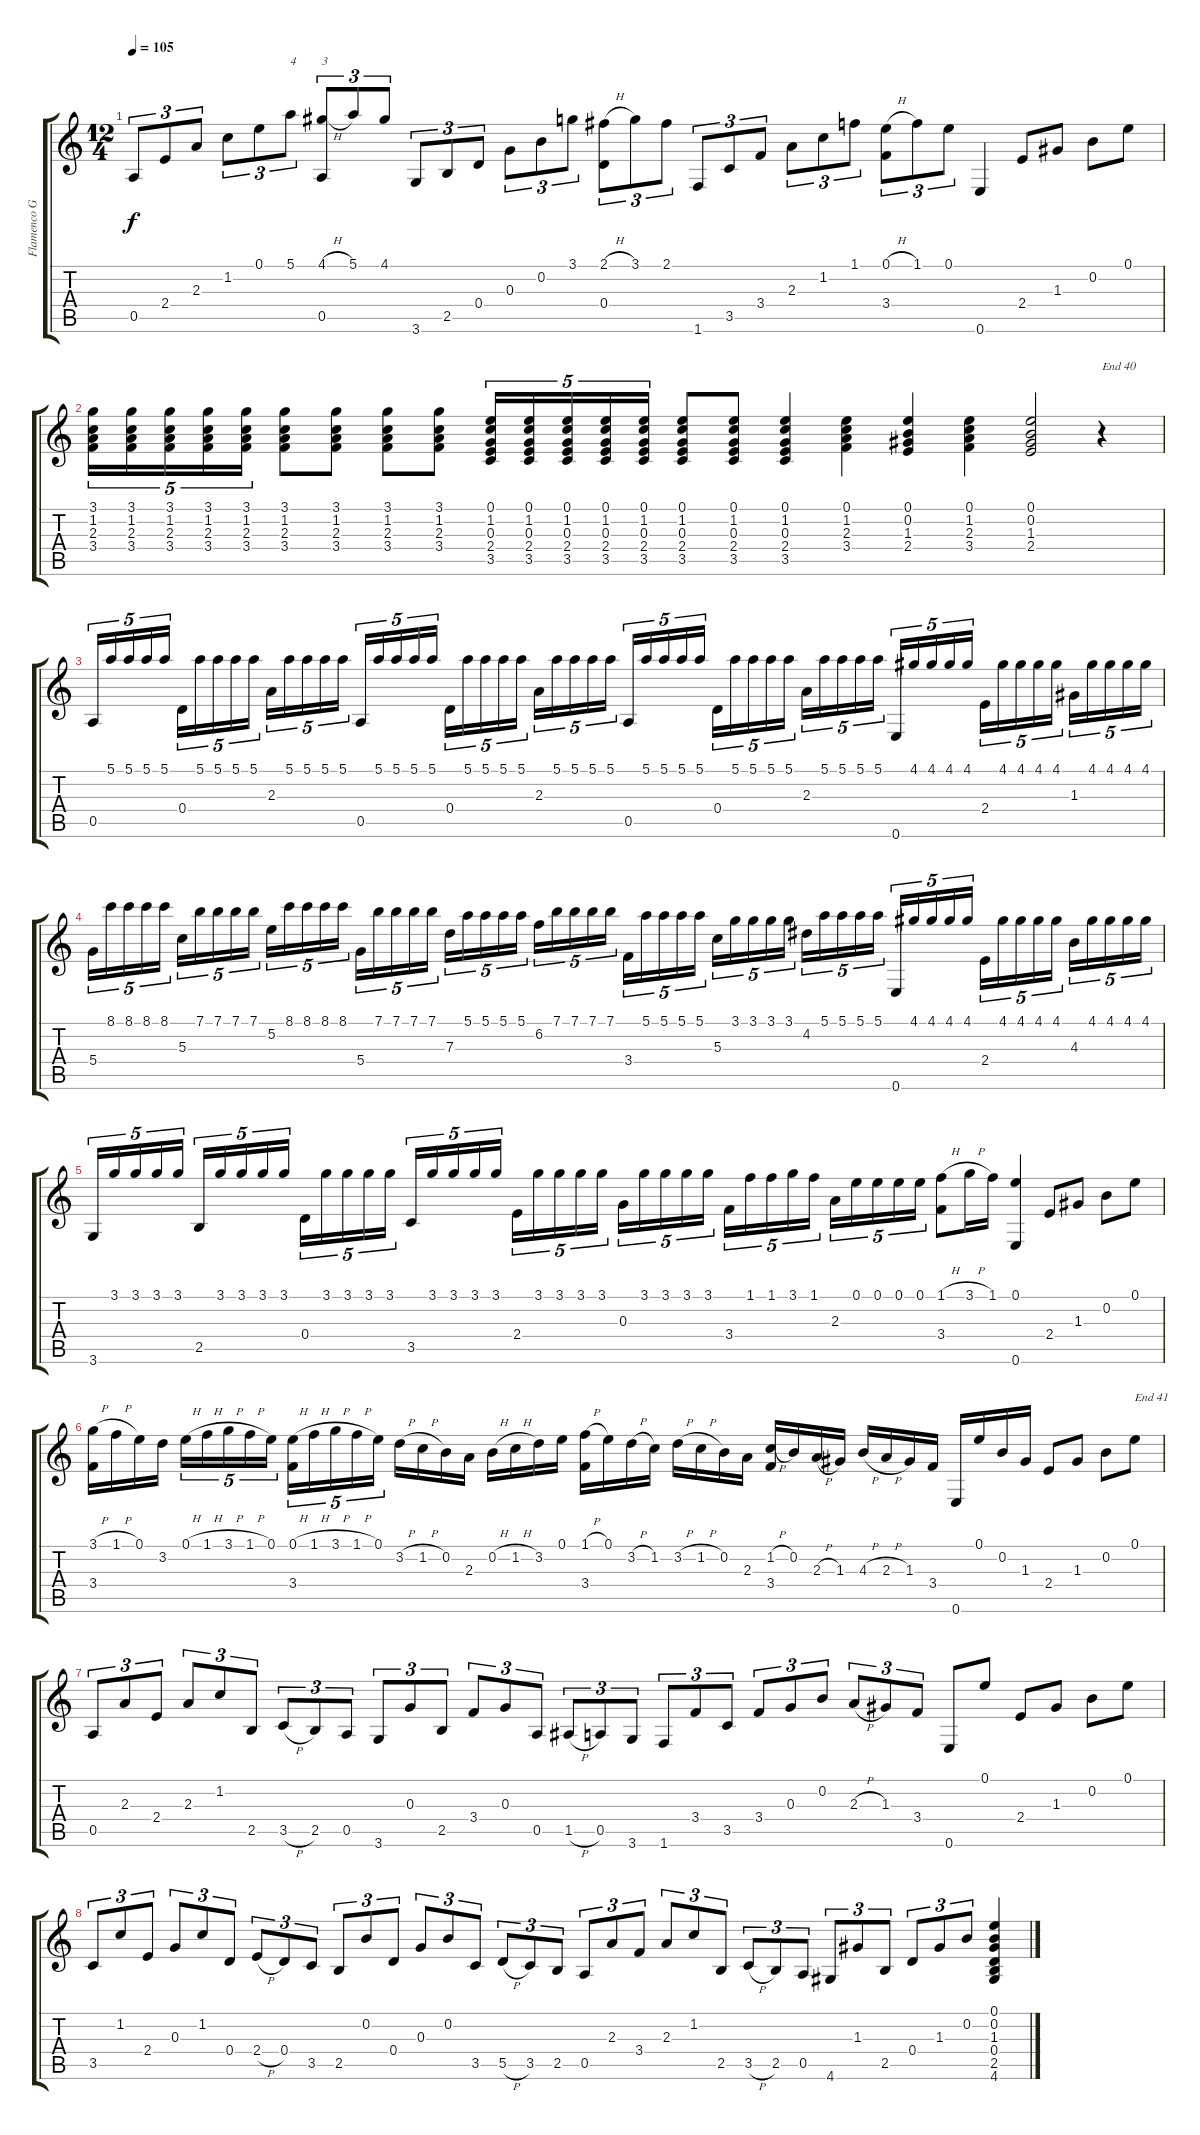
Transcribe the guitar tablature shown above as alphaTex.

\track ("Flamenco Guitar" "Flamenco G") {instrument acousticguitarnylon}
\staff {score tabs}
\tuning (E4 B3 G3 D3 A2 E2) {hide}
\ts (12 4)
\tempo 105
\clef g2
\ks c
0.5.8{tu (3 2) dy f} 2.4.8{tu (3 2)} 2.3.8{tu (3 2)} 1.2.8{tu (3 2)} 0.1.8{tu (3 2)} 5.1.8{tu (3 2) txt "4"} (4.1{h} 0.5).8{tu (3 2) txt "3"} 5.1.8{tu (3 2)} 4.1.8{tu (3 2)} 3.6.8{tu (3 2)} 2.5.8{tu (3 2)} 0.4.8{tu (3 2)} 0.3.8{tu (3 2)} 0.2.8{tu (3 2)} 3.1.8{tu (3 2)} (2.1{h} 0.4).8{tu (3 2)} 3.1.8{tu (3 2)} 2.1.8{tu (3 2)} 1.6.8{tu (3 2)} 3.5.8{tu (3 2)} 3.4.8{tu (3 2)} 2.3.8{tu (3 2)} 1.2.8{tu (3 2)} 1.1.8{tu (3 2)} (0.1{h} 3.4).8{tu (3 2)} 1.1.8{tu (3 2)} 0.1.8{tu (3 2)} 0.6.4 2.4.8 1.3.8 0.2.8 0.1.8 |
(3.1 1.2 2.3 3.4).16{tu (5 4)} (3.1 1.2 2.3 3.4).16{tu (5 4)} (3.1 1.2 2.3 3.4).16{tu (5 4)} (3.1 1.2 2.3 3.4).16{tu (5 4)} (3.1 1.2 2.3 3.4).16{tu (5 4)} (3.1 1.2 2.3 3.4).8 (3.1 1.2 2.3 3.4).8 (3.1 1.2 2.3 3.4).8 (3.1 1.2 2.3 3.4).8 (0.1 1.2 0.3 2.4 3.5).16{tu (5 4)} (0.1 1.2 0.3 2.4 3.5).16{tu (5 4)} (0.1 1.2 0.3 2.4 3.5).16{tu (5 4)} (0.1 1.2 0.3 2.4 3.5).16{tu (5 4)} (0.1 1.2 0.3 2.4 3.5).16{tu (5 4)} (0.1 1.2 0.3 2.4 3.5).8 (0.1 1.2 0.3 2.4 3.5).8 (0.1 1.2 0.3 2.4 3.5).4 (0.1 1.2 2.3 3.4).4 (0.1 0.2 1.3 2.4).4 (0.1 1.2 2.3 3.4).4 (0.1 0.2 1.3 2.4).2 r.4{txt "End 40"} |
0.5.16{tu (5 4)} 5.1.16{tu (5 4)} 5.1.16{tu (5 4)} 5.1.16{tu (5 4)} 5.1.16{tu (5 4) beam splitsecondary} 0.4.16{tu (5 4)} 5.1.16{tu (5 4)} 5.1.16{tu (5 4)} 5.1.16{tu (5 4)} 5.1.16{tu (5 4) beam splitsecondary} 2.3.16{tu (5 4)} 5.1.16{tu (5 4)} 5.1.16{tu (5 4)} 5.1.16{tu (5 4)} 5.1.16{tu (5 4)} 0.5.16{tu (5 4)} 5.1.16{tu (5 4)} 5.1.16{tu (5 4)} 5.1.16{tu (5 4)} 5.1.16{tu (5 4) beam splitsecondary} 0.4.16{tu (5 4)} 5.1.16{tu (5 4)} 5.1.16{tu (5 4)} 5.1.16{tu (5 4)} 5.1.16{tu (5 4) beam splitsecondary} 2.3.16{tu (5 4)} 5.1.16{tu (5 4)} 5.1.16{tu (5 4)} 5.1.16{tu (5 4)} 5.1.16{tu (5 4)} 0.5.16{tu (5 4)} 5.1.16{tu (5 4)} 5.1.16{tu (5 4)} 5.1.16{tu (5 4)} 5.1.16{tu (5 4) beam splitsecondary} 0.4.16{tu (5 4)} 5.1.16{tu (5 4)} 5.1.16{tu (5 4)} 5.1.16{tu (5 4)} 5.1.16{tu (5 4) beam splitsecondary} 2.3.16{tu (5 4)} 5.1.16{tu (5 4)} 5.1.16{tu (5 4)} 5.1.16{tu (5 4)} 5.1.16{tu (5 4)} 0.6.16{tu (5 4)} 4.1.16{tu (5 4)} 4.1.16{tu (5 4)} 4.1.16{tu (5 4)} 4.1.16{tu (5 4) beam splitsecondary} 2.4.16{tu (5 4)} 4.1.16{tu (5 4)} 4.1.16{tu (5 4)} 4.1.16{tu (5 4)} 4.1.16{tu (5 4) beam splitsecondary} 1.3.16{tu (5 4)} 4.1.16{tu (5 4)} 4.1.16{tu (5 4)} 4.1.16{tu (5 4)} 4.1.16{tu (5 4)} |
5.4.16{tu (5 4)} 8.1.16{tu (5 4)} 8.1.16{tu (5 4)} 8.1.16{tu (5 4)} 8.1.16{tu (5 4) beam splitsecondary} 5.3.16{tu (5 4)} 7.1.16{tu (5 4)} 7.1.16{tu (5 4)} 7.1.16{tu (5 4)} 7.1.16{tu (5 4) beam splitsecondary} 5.2.16{tu (5 4)} 8.1.16{tu (5 4)} 8.1.16{tu (5 4)} 8.1.16{tu (5 4)} 8.1.16{tu (5 4)} 5.4.16{tu (5 4)} 7.1.16{tu (5 4)} 7.1.16{tu (5 4)} 7.1.16{tu (5 4)} 7.1.16{tu (5 4) beam splitsecondary} 7.3.16{tu (5 4)} 5.1.16{tu (5 4)} 5.1.16{tu (5 4)} 5.1.16{tu (5 4)} 5.1.16{tu (5 4) beam splitsecondary} 6.2.16{tu (5 4)} 7.1.16{tu (5 4)} 7.1.16{tu (5 4)} 7.1.16{tu (5 4)} 7.1.16{tu (5 4)} 3.4.16{tu (5 4)} 5.1.16{tu (5 4)} 5.1.16{tu (5 4)} 5.1.16{tu (5 4)} 5.1.16{tu (5 4) beam splitsecondary} 5.3.16{tu (5 4)} 3.1.16{tu (5 4)} 3.1.16{tu (5 4)} 3.1.16{tu (5 4)} 3.1.16{tu (5 4) beam splitsecondary} 4.2.16{tu (5 4)} 5.1.16{tu (5 4)} 5.1.16{tu (5 4)} 5.1.16{tu (5 4)} 5.1.16{tu (5 4)} 0.6.16{tu (5 4)} 4.1.16{tu (5 4)} 4.1.16{tu (5 4)} 4.1.16{tu (5 4)} 4.1.16{tu (5 4) beam splitsecondary} 2.4.16{tu (5 4)} 4.1.16{tu (5 4)} 4.1.16{tu (5 4)} 4.1.16{tu (5 4)} 4.1.16{tu (5 4) beam splitsecondary} 4.3.16{tu (5 4)} 4.1.16{tu (5 4)} 4.1.16{tu (5 4)} 4.1.16{tu (5 4)} 4.1.16{tu (5 4)} |
3.6.16{tu (5 4)} 3.1.16{tu (5 4) instrument acousticguitarnylon} 3.1.16{tu (5 4)} 3.1.16{tu (5 4)} 3.1.16{tu (5 4) beam splitsecondary} 2.5.16{tu (5 4)} 3.1.16{tu (5 4)} 3.1.16{tu (5 4)} 3.1.16{tu (5 4)} 3.1.16{tu (5 4) beam splitsecondary} 0.4.16{tu (5 4)} 3.1.16{tu (5 4)} 3.1.16{tu (5 4)} 3.1.16{tu (5 4)} 3.1.16{tu (5 4)} 3.5.16{tu (5 4)} 3.1.16{tu (5 4)} 3.1.16{tu (5 4)} 3.1.16{tu (5 4)} 3.1.16{tu (5 4) beam splitsecondary} 2.4.16{tu (5 4)} 3.1.16{tu (5 4)} 3.1.16{tu (5 4)} 3.1.16{tu (5 4)} 3.1.16{tu (5 4) beam splitsecondary} 0.3.16{tu (5 4)} 3.1.16{tu (5 4)} 3.1.16{tu (5 4)} 3.1.16{tu (5 4)} 3.1.16{tu (5 4)} 3.4.16{tu (5 4)} 1.1.16{tu (5 4)} 1.1.16{tu (5 4)} 3.1.16{tu (5 4)} 1.1.16{tu (5 4) beam splitsecondary} 2.3.16{tu (5 4)} 0.1.16{tu (5 4)} 0.1.16{tu (5 4)} 0.1.16{tu (5 4)} 0.1.16{tu (5 4)} (1.1{h} 3.4).8 3.1{h}.16 1.1.16 (0.1 0.6).4 2.4.8 1.3.8 0.2.8 0.1.8 |
(3.1{h} 3.4).16 1.1{h}.16 0.1.16 3.2.16{beam splitsecondary} 0.1{h}.16{tu (5 4)} 1.1{h}.16{tu (5 4)} 3.1{h}.16{tu (5 4)} 1.1{h}.16{tu (5 4)} 0.1.16{tu (5 4) beam splitsecondary} (0.1{h} 3.4).16{tu (5 4)} 1.1{h}.16{tu (5 4)} 3.1{h}.16{tu (5 4)} 1.1{h}.16{tu (5 4)} 0.1.16{tu (5 4)} 3.2{h}.16 1.2{h}.16 0.2.16 2.3.16 0.2{h}.16 1.2{h}.16 3.2.16 0.1.16 (1.1{h} 3.4).16 0.1.16 3.2{h}.16 1.2.16 3.2{h}.16 1.2{h}.16 0.2.16 2.3.16 (1.2{h} 3.4).16 0.2.16 2.3{h}.16 1.3.16 4.3{h}.16 2.3{h}.16 1.3.16 3.4.16 0.6.16 0.1.16 0.2.16 1.3.16 2.4.8 1.3.8 0.2.8 0.1.8{txt "End 41"} |
0.5.8{tu (3 2)} 2.3.8{tu (3 2)} 2.4.8{tu (3 2)} 2.3.8{tu (3 2)} 1.2.8{tu (3 2)} 2.5.8{tu (3 2)} 3.5{h}.8{tu (3 2)} 2.5.8{tu (3 2)} 0.5.8{tu (3 2)} 3.6.8{tu (3 2)} 0.3.8{tu (3 2)} 2.5.8{tu (3 2)} 3.4.8{tu (3 2)} 0.3.8{tu (3 2)} 0.5.8{tu (3 2)} 1.5{h}.8{tu (3 2)} 0.5.8{tu (3 2)} 3.6.8{tu (3 2)} 1.6.8{tu (3 2)} 3.4.8{tu (3 2)} 3.5.8{tu (3 2)} 3.4.8{tu (3 2)} 0.3.8{tu (3 2)} 0.2.8{tu (3 2)} 2.3{h}.8{tu (3 2)} 1.3.8{tu (3 2)} 3.4.8{tu (3 2)} 0.6.8 0.1.8 2.4.8 1.3.8 0.2.8 0.1.8 |
3.5.8{tu (3 2)} 1.2.8{tu (3 2)} 2.4.8{tu (3 2)} 0.3.8{tu (3 2)} 1.2.8{tu (3 2)} 0.4.8{tu (3 2)} 2.4{h}.8{tu (3 2)} 0.4.8{tu (3 2)} 3.5.8{tu (3 2)} 2.5.8{tu (3 2)} 0.2.8{tu (3 2)} 0.4.8{tu (3 2)} 0.3.8{tu (3 2)} 0.2.8{tu (3 2)} 3.5.8{tu (3 2)} 5.5{h}.8{tu (3 2)} 3.5.8{tu (3 2)} 2.5.8{tu (3 2)} 0.5.8{tu (3 2)} 2.3.8{tu (3 2)} 3.4.8{tu (3 2)} 2.3.8{tu (3 2)} 1.2.8{tu (3 2)} 2.5.8{tu (3 2)} 3.5{h}.8{tu (3 2)} 2.5.8{tu (3 2)} 0.5.8{tu (3 2)} 4.6.8{tu (3 2)} 1.3.8{tu (3 2)} 2.5.8{tu (3 2)} 0.4.8{tu (3 2)} 1.3.8{tu (3 2)} 0.2.8{tu (3 2)} (0.1 0.2 1.3 0.4 2.5 4.6).4
